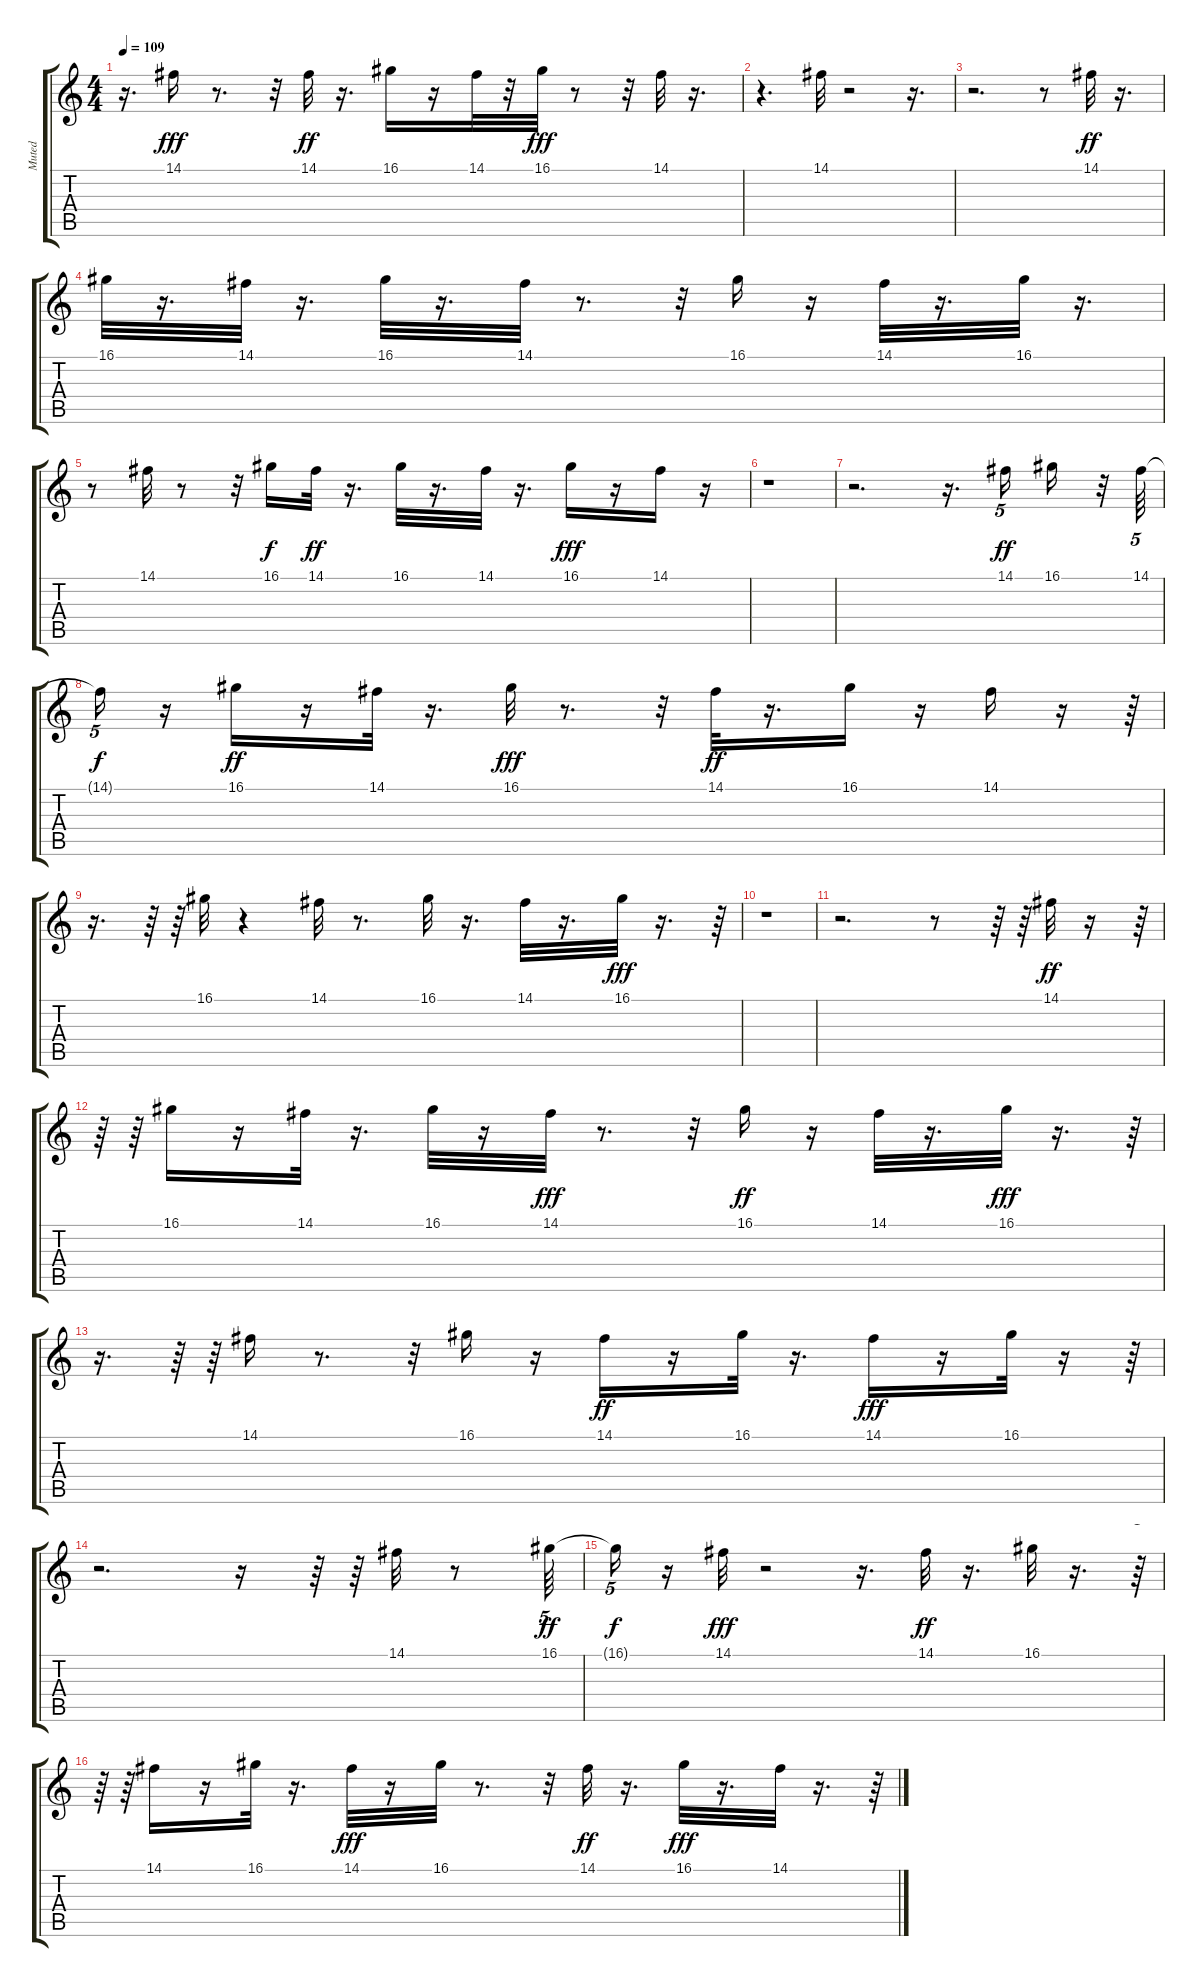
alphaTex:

\track ("Muted" "Muted") {instrument synthdrum}
\staff {score tabs}
\tuning (E4 B3 G3 D3 A2 E2) {hide}
\ts (4 4)
\tempo 109
\clef g2
\ks c
r.16{d dy fff} 14.1.16 r.8{d} r.32 14.1.32{dy ff} r.16{d} 16.1.16 r.16 14.1.32 r.32 16.1.32{dy fff} r.8 r.32 14.1.32 r.16{d} |
r.4{d} 14.1.32 r.2 r.16{d} |
r.2{d} r.8 14.1.32{dy ff} r.16{d} |
16.1.32 r.16{d} 14.1.32 r.16{d} 16.1.32 r.16{d} 14.1.32 r.8{d} r.32 16.1.16 r.16 14.1.32 r.16{d} 16.1.32 r.16{d} |
r.8 14.1.32 r.8 r.32 16.1.16{dy f} 14.1.32{dy ff} r.16{d} 16.1.32 r.16{d} 14.1.32 r.16{d} 16.1.16{dy fff} r.16 14.1.16 r.16 |
r.1 |
r.2{d} r.16{d} 14.1.16{tu (5 4) dy ff} 16.1.16 r.32 14.1.64{tu (5 4)} |
14.1{t}.16{tu (5 4) dy f} r.16 16.1.16{dy ff} r.16 14.1.32 r.16{d} 16.1.32{dy fff} r.8{d} r.32 14.1.32{dy ff} r.16{d} 16.1.16 r.16 14.1.16 r.16 r.64{tu (5 4)} |
r.16{d} r.64 r.64 16.1.32 r.4 14.1.32 r.8{d} 16.1.32 r.16{d} 14.1.32 r.16{d} 16.1.32{dy fff} r.16{d} r.64{tu (5 4)} |
r.1 |
r.2{d} r.8 r.64 r.64 14.1.32{dy ff} r.16 r.64{tu (5 4)} |
r.64 r.64 16.1.16 r.16 14.1.32 r.16{d} 16.1.32 r.16 14.1.32{dy fff} r.8{d} r.32 16.1.16{dy ff} r.16 14.1.32 r.16{d} 16.1.32{dy fff} r.16{d} r.64{tu (5 4)} |
r.16{d} r.64 r.64 14.1.16 r.8{d} r.32 16.1.16 r.16 14.1.16{dy ff} r.16 16.1.32 r.16{d} 14.1.16{dy fff} r.16 16.1.32 r.16 r.64{tu (5 4)} |
r.2{d} r.16 r.64 r.64 14.1.32 r.8 16.1.64{tu (5 4) dy ff} |
16.1{t}.16{tu (5 4) dy f} r.16 14.1.32{dy fff} r.2 r.16{d} 14.1.32{dy ff} r.16{d} 16.1.32 r.16{d} r.64{tu (5 4)} |
r.64 r.64 14.1.16 r.16 16.1.32 r.16{d} 14.1.32{dy fff} r.16 16.1.32 r.8{d} r.32 14.1.32{dy ff} r.16{d} 16.1.32{dy fff} r.16{d} 14.1.32 r.16{d} r.64{tu (5 4)}
